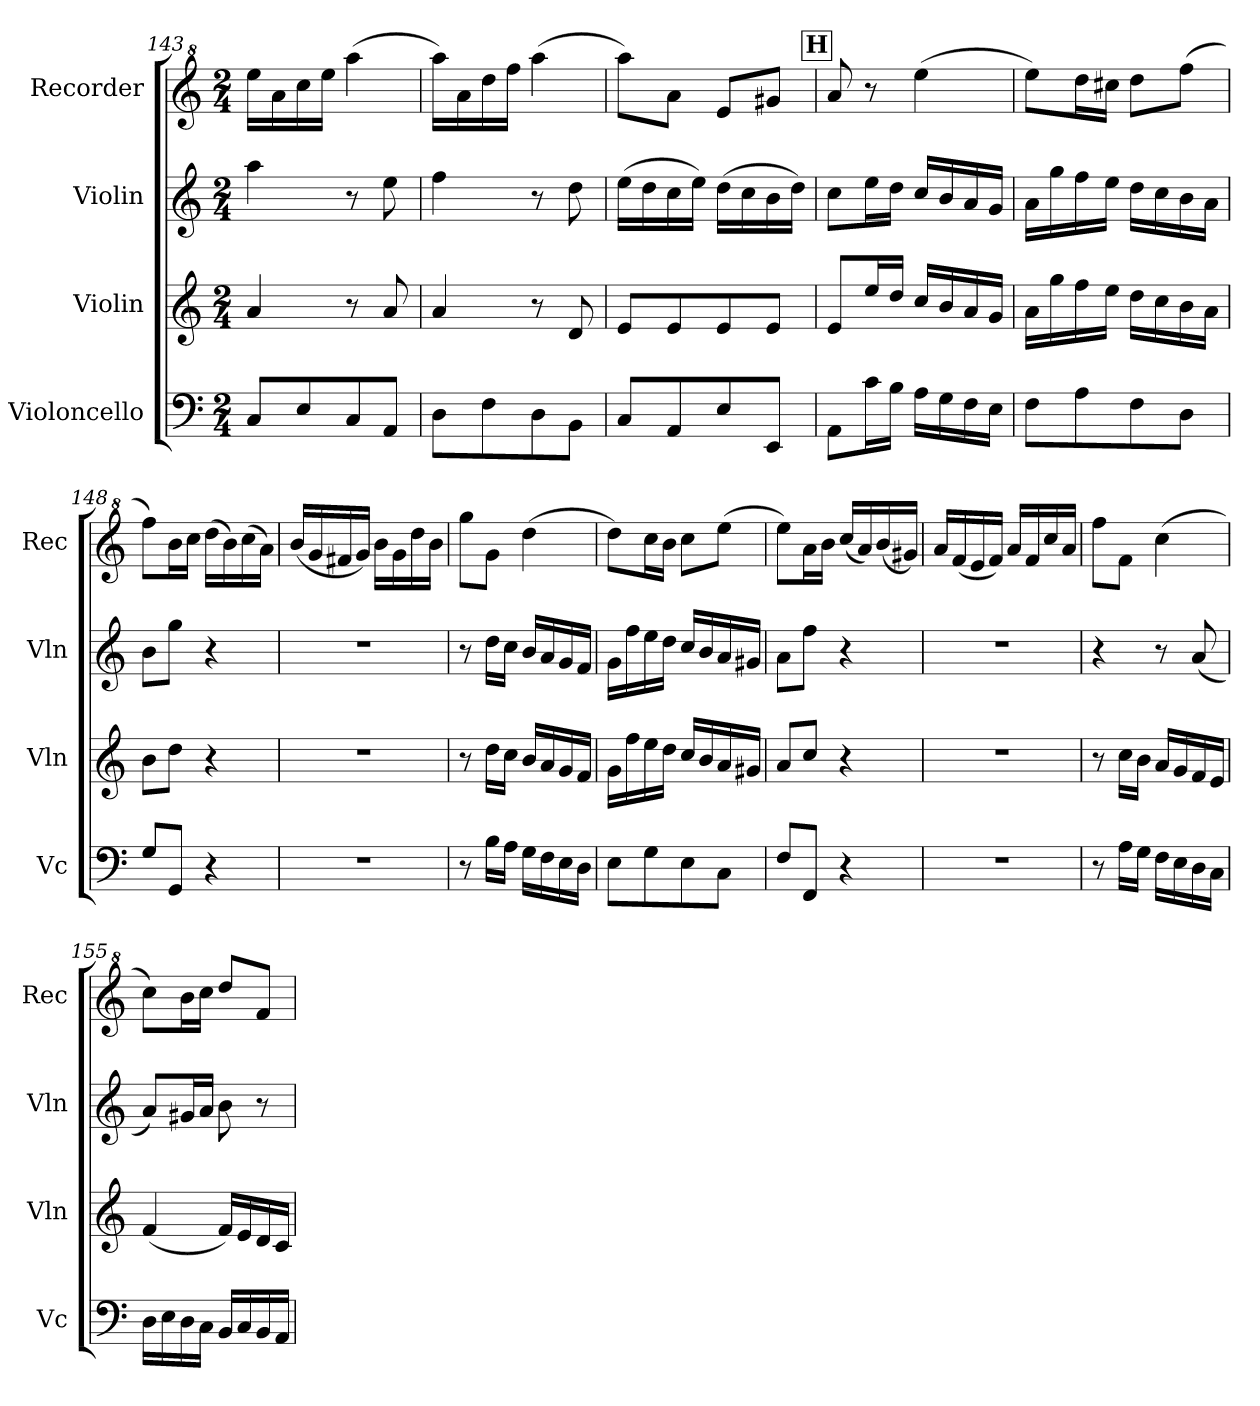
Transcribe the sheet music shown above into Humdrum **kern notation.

**kern	**kern	**kern	**kern
*part4	*part3	*part2	*part1
*staff4	*staff3	*staff2	*staff1
*I"Violoncello	*I"Violin	*I"Violin	*I"Recorder
*I'Vc	*I'Vln	*I'Vln	*I'Rec
*clefF4	*clefG2	*clefG2	*clefG^2
*k[]	*k[]	*k[]	*k[]
*M2/4	*M2/4	*M2/4	*M2/4
=143	=143	=143	=143
8C/L	4a/	4aa\	16eee\LL
.	.	.	16aa\
8E/	.	.	16ccc\
.	.	.	16eee\JJ
8C/	8r	8r	(4aaa\
8AA/J	8a/	8ee\	.
!!LO:LB:g=z
=144	=144	=144	=144
8D\L	4a/	4ff\	16aaa\LL)
.	.	.	16aa\
8F\	.	.	16ddd\
.	.	.	16fff\JJ
8D\	8r	8r	(4aaa\
8BB\J	8d/	8dd\	.
=145	=145	=145	=145
8C/L	8e/L	(16ee\LL	8aaa\L)
.	.	16dd\	.
8AA/	8e/	16cc\	8aa\J
.	.	16ee\JJ)	.
8E/	8e/	(16dd\LL	8ee/L
.	.	16cc\	.
8EE/J	8e/J	16b\	8gg#X/J
.	.	16dd\JJ)	.
!!LO:REH:place=s1:a:B:fs=14:t=H
=146	=146	=146	=146
8AA\L	8e/L	8cc\L	8aa/
16c\L	16ee/L	16ee\L	8r
16B\JJ	16dd/JJ	16dd\JJ	.
16A\LL	16cc/LL	16cc/LL	(4eee\
16G\	16b/	16b/	.
16F\	16a/	16a/	.
16E\JJ	16g/JJ	16g/JJ	.
=147	=147	=147	=147
8F\L	16a\LL	16a\LL	8eee\L)
.	16gg\	16gg\	.
8A\	16ff\	16ff\	16ddd\L
.	16ee\JJ	16ee\JJ	16ccc#X\JJ
8F\	16dd\LL	16dd\LL	8ddd\L
.	16cc\	16cc\	.
8D\J	16b\	16b\	(8fff\J
.	16a\JJ	16a\JJ	.
=148	=148	=148	=148
8G/L	8b\L	8b\L	8fff\L)
8GG/J	8dd\J	8gg\J	16bb\L
.	.	.	16ccc\JJ
4r	4r	4r	(16ddd\LL
.	.	.	16bb\)
.	.	.	(16ccc\
.	.	.	16aa\JJ)
!!LO:LB:g=z
=149	=149	=149	=149
2r	2r	2r	(16bb/LL
.	.	.	16gg/
.	.	.	16ff#X/
.	.	.	16gg/JJ)
.	.	.	16bb\LL
.	.	.	16gg\
.	.	.	16ddd\
.	.	.	16bb\JJ
=150	=150	=150	=150
8r	8r	8r	8ggg\L
16B\LL	16dd\LL	16dd\LL	8gg\J
16A\JJ	16cc\JJ	16cc\JJ	.
16G\LL	16b/LL	16b/LL	(4ddd\
16F\	16a/	16a/	.
16E\	16g/	16g/	.
16D\JJ	16f/JJ	16f/JJ	.
=151	=151	=151	=151
8E\L	16g\LL	16g\LL	8ddd\L)
.	16ff\	16ff\	.
8G\	16ee\	16ee\	16ccc\L
.	16dd\JJ	16dd\JJ	16bb\JJ
8E\	16cc/LL	16cc/LL	8ccc\L
.	16b/	16b/	.
8C\J	16a/	16a/	(8eee\J
.	16g#X/JJ	16g#X/JJ	.
=152	=152	=152	=152
8F/L	8a/L	8a\L	8eee\L)
8FF/J	8cc/J	8ff\J	16aa\L
.	.	.	16bb\JJ
4r	4r	4r	(16ccc/LL
.	.	.	16aa/)
.	.	.	(16bb/
.	.	.	16gg#X/JJ)
=153	=153	=153	=153
2r	2r	2r	16aa/LL
.	.	.	(16ff/
.	.	.	16ee/
.	.	.	16ff/JJ)
.	.	.	16aa/LL
.	.	.	16ff/
.	.	.	16ccc/
.	.	.	16aa/JJ
!!LO:PB:g=z
=154	=154	=154	=154
8r	8r	4r	8fff\L
16A\LL	16cc\LL	.	8ff\J
16G\JJ	16b\JJ	.	.
16F\LL	16a/LL	8r	(4ccc\
16E\	16g/	.	.
16D\	16f/	(8a/	.
16C\JJ	16e/JJ	.	.
=155	=155	=155	=155
16D\LL	(4f/	8a/L)	8ccc\L)
16E\	.	.	.
16D\	.	16g#X/L	16bb\L
16C\JJ	.	16a/JJ	16ccc\JJ
16BB/LL	16f/LL)	8b\	8ddd/L
16C/	16e/	.	.
16BB/	16d/	8r	8ff/J
16AA/JJ	16c/JJ	.	.
=	=	=	=
*-	*-	*-	*-
